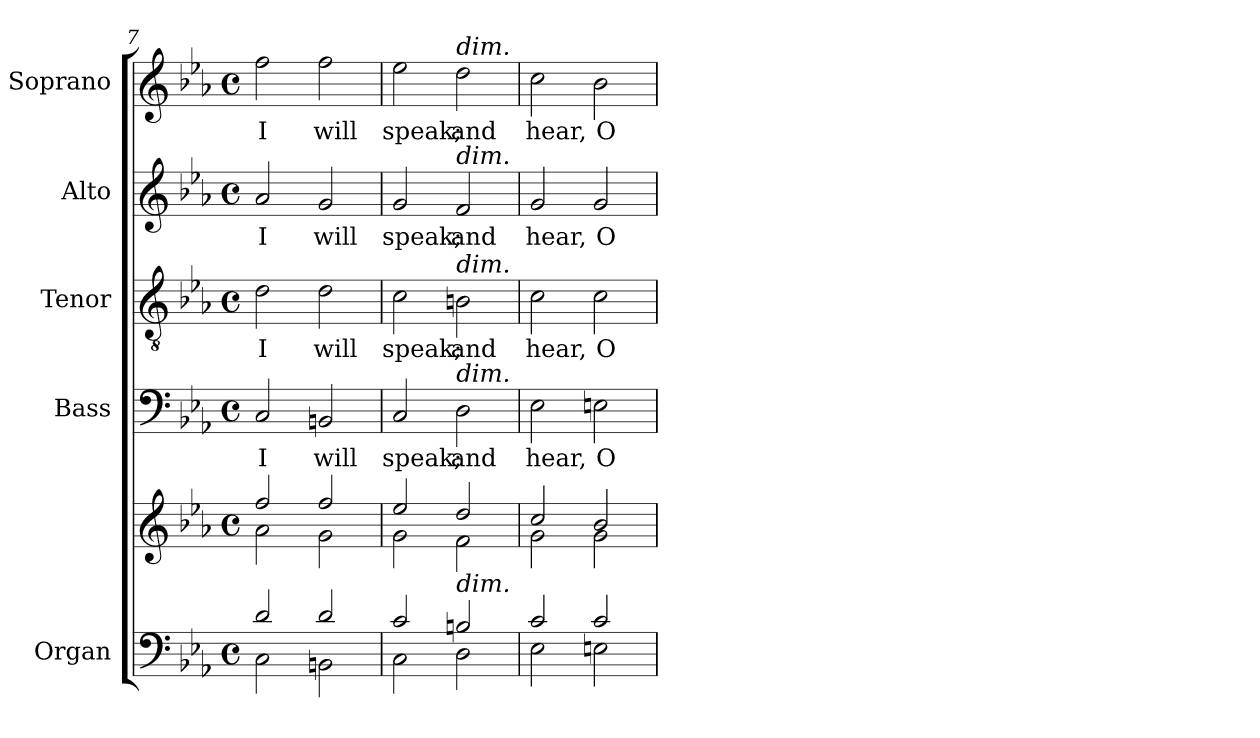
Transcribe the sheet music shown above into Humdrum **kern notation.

**kern	**kern	**kern	**text	**kern	**text	**kern	**text	**kern	**text
*part5	*part5	*part4	*part4	*part3	*part3	*part2	*part2	*part1	*part1
*staff6	*staff5	*staff4	*staff4	*staff3	*staff3	*staff2	*staff2	*staff1	*staff1
*I"Organ	*	*I"Bass	*	*I"Tenor	*	*I"Alto	*	*I"Soprano	*
*I'Org.	*	*I'B.	*	*I'T.	*	*I'A.	*	*I'S.	*
*clefF4	*clefG2	*clefF4	*	*clefGv2	*	*clefG2	*	*clefG2	*
*	*	*	*	*ITrd7c12	*	*	*	*	*
*k[b-e-a-]	*k[b-e-a-]	*k[b-e-a-]	*	*k[b-e-a-]	*	*k[b-e-a-]	*	*k[b-e-a-]	*
*E-:	*E-:	*E-:	*	*E-:	*	*E-:	*	*E-:	*
*M4/4	*M4/4	*M4/4	*	*M4/4	*	*M4/4	*	*M4/4	*
*met(c)	*met(c)	*met(c)	*	*met(c)	*	*met(c)	*	*met(c)	*
=7	=7	=7	=7	=7	=7	=7	=7	=7	=7
*^	*^	*	*	*	*	*	*	*	*
!	!	!	!	!	!LO:LY:b:color=#000000	!	!	!	!	!	!
!	!	!	!	!	!	!	!LO:LY:b:color=#000000	!	!	!	!
!	!	!	!	!	!	!	!	!	!LO:LY:b:color=#000000	!	!
!	!	!	!	!	!	!	!	!	!	!	!LO:LY:b:color=#000000
2di/	2Ci\	2ffi/	2a-i\	2Ci/	I	2Di\	I	2a-i/	I	2ffi\	I
!	!	!	!	!	!LO:LY:b:color=#000000	!	!	!	!	!	!
!	!	!	!	!	!	!	!LO:LY:b:color=#000000	!	!	!	!
!	!	!	!	!	!	!	!	!	!LO:LY:b:color=#000000	!	!
!	!	!	!	!	!	!	!	!	!	!	!LO:LY:b:color=#000000
2di/	2BBni\	2ffi/	2gi\	2BBni/	will	2Di\	will	2gi/	will	2ffi\	will
=8	=8	=8	=8	=8	=8	=8	=8	=8	=8	=8	=8
!	!	!	!	!	!LO:LY:b:color=#000000	!	!	!	!	!	!
!	!	!	!	!	!	!	!LO:LY:b:color=#000000	!	!	!	!
!	!	!	!	!	!	!	!	!	!LO:LY:b:color=#000000	!	!
!	!	!	!	!	!	!	!	!	!	!	!LO:LY:b:color=#000000
2ci/	2Ci\	2ee-i/	2gi\	2Ci/	speak;	2Ci\	speak;	2gi/	speak;	2ee-i\	speak;
!	!	!	!	!	!LO:LY:b:color=#000000	!	!	!	!	!	!
!	!	!	!	!	!	!	!LO:LY:b:color=#000000	!	!	!	!
!	!	!	!	!	!	!	!	!	!LO:LY:b:color=#000000	!	!
!	!	!	!	!	!	!	!	!	!	!LO:TX:a:i:t=dim.	!
!	!	!	!	!	!	!	!	!LO:TX:a:i:t=dim.	!	!	!
!	!	!	!	!	!	!LO:TX:a:i:t=dim.	!	!	!	!	!
!	!	!	!	!LO:TX:a:i:t=dim.	!	!	!	!	!	!	!
!	!	!LO:TX:b:i:t=dim.	!	!	!	!	!	!	!	!	!
!	!	!	!	!	!	!	!	!	!	!	!LO:LY:b:color=#000000
2Bni/	2Di\	2ddi/	2fi\	2Di\	and	2BBni\	and	2fi/	and	2ddi\	and
=9	=9	=9	=9	=9	=9	=9	=9	=9	=9	=9	=9
!	!	!	!	!	!LO:LY:b:color=#000000	!	!	!	!	!	!
!	!	!	!	!	!	!	!LO:LY:b:color=#000000	!	!	!	!
!	!	!	!	!	!	!	!	!	!LO:LY:b:color=#000000	!	!
!	!	!	!	!	!	!	!	!	!	!	!LO:LY:b:color=#000000
2ci/	2E-i\	2cci/	2gi\	2E-i\	hear,	2Ci\	hear,	2gi/	hear,	2cci\	hear,
!	!	!	!	!	!LO:LY:b:color=#000000	!	!	!	!	!	!
!	!	!	!	!	!	!	!LO:LY:b:color=#000000	!	!	!	!
!	!	!	!	!	!	!	!	!	!LO:LY:b:color=#000000	!	!
!	!	!	!	!	!	!	!	!	!	!	!LO:LY:b:color=#000000
2ci/	2Eni\	2b-i/	2gi\	2Eni\	O	2Ci\	O	2gi/	O	2b-i\	O
*v	*v	*	*	*	*	*	*	*	*	*	*
*	*v	*v	*	*	*	*	*	*	*	*
=	=	=	=	=	=	=	=	=	=
*-	*-	*-	*-	*-	*-	*-	*-	*-	*-
